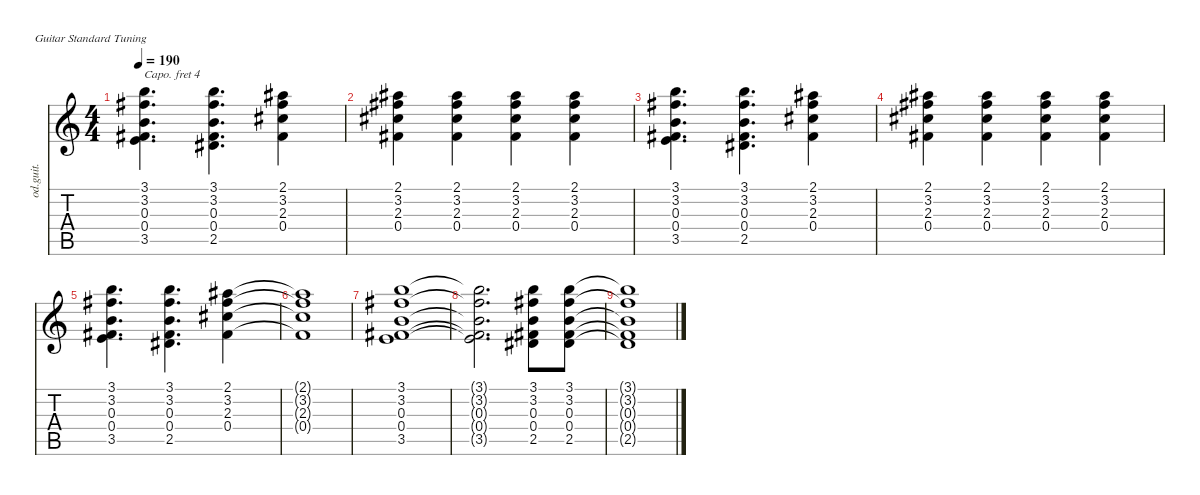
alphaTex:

\defaultSystemsLayout 4
\hideDynamics
\bracketExtendMode nobrackets
\track ("Left Guitar" "od.guit.") {instrument overdrivenguitar}
\staff {score tabs}
\capo 4
\tuning (E4 B3 G3 D3 A2 E2)
\ts (4 4)
\tempo 190
\clef g2
\ks c
(3.1 3.2{acc #} 0.3 0.4{acc #} 3.5).4{d dy mf} (3.1 3.2{acc #} 0.3 0.4{acc #} 2.5{acc #}).4{d} (2.1{acc #} 3.2{acc #} 2.3{acc #} 0.4{acc #}).4 |
(2.1{acc #} 3.2{acc #} 2.3{acc #} 0.4{acc #}).4 (2.1{acc #} 3.2{acc #} 2.3{acc #} 0.4{acc #}).4 (2.1{acc #} 3.2{acc #} 2.3{acc #} 0.4{acc #}).4 (2.1{acc #} 3.2{acc #} 2.3{acc #} 0.4{acc #}).4 |
(3.1 3.2{acc #} 0.3 0.4{acc #} 3.5).4{d} (3.1 3.2{acc #} 0.3 0.4{acc #} 2.5{acc #}).4{d} (2.1{acc #} 3.2{acc #} 2.3{acc #} 0.4{acc #}).4 |
(2.1{acc #} 3.2{acc #} 2.3{acc #} 0.4{acc #}).4 (2.1{acc #} 3.2{acc #} 2.3{acc #} 0.4{acc #}).4 (2.1{acc #} 3.2{acc #} 2.3{acc #} 0.4{acc #}).4 (2.1{acc #} 3.2{acc #} 2.3{acc #} 0.4{acc #}).4 |
(3.1 3.2{acc #} 0.3 0.4{acc #} 3.5).4{d} (3.1 3.2{acc #} 0.3 0.4{acc #} 2.5{acc #}).4{d} (2.1{acc #} 3.2{acc #} 2.3{acc #} 0.4{acc #}).4 |
(2.1{t acc #} 3.2{t acc #} 2.3{t acc #} 0.4{t acc #}).1 |
(3.1 3.2{acc #} 0.3 0.4{acc #} 3.5).1 |
(3.1{t} 3.2{t acc #} 0.3{t} 0.4{t acc #} 3.5{t}).2{d} (3.1 3.2{acc #} 0.3 0.4{acc #} 2.5{acc #}).8 (3.1 3.2{acc #} 0.3 0.4{acc #} 2.5{acc #}).8 |
(3.1{t} 3.2{t acc #} 0.3{t} 0.4{t acc #} 2.5{t acc #}).1
